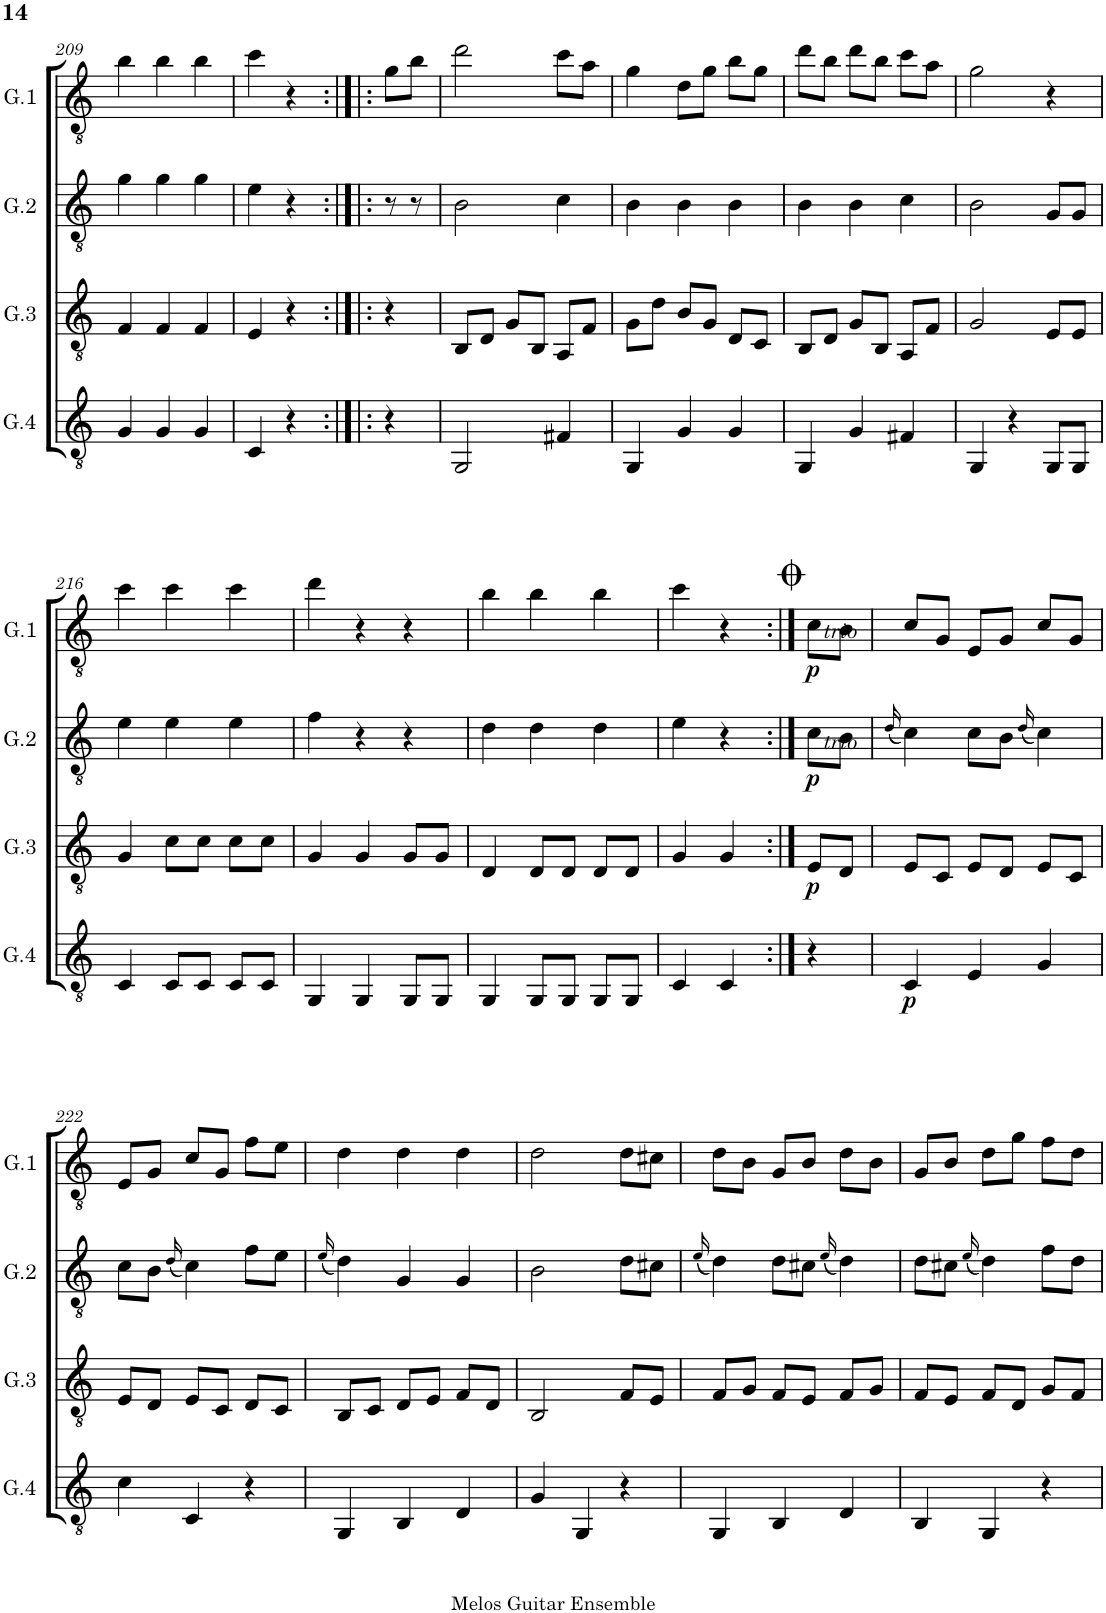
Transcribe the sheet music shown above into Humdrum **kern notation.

**kern	**dynam	**kern	**dynam	**kern	**dynam	**kern	**dynam
*part4	*part4	*part3	*part3	*part2	*part2	*part1	*part1
*staff4	*staff4	*staff3	*staff3	*staff2	*staff2	*staff1	*staff1
*I"G.4	*	*I"G.3	*	*I"G.2	*	*I"G.1	*
*I'G.4	*	*I'G.3	*	*I'G.2	*	*I'G.1	*
!!LO:PB:g=z
*clefGv2	*	*clefGv2	*	*clefGv2	*	*clefGv2	*
*k[]	*	*k[]	*	*k[]	*	*k[]	*
*M3/4	*	*M3/4	*	*M3/4	*	*M3/4	*
=209	=209	=209	=209	=209	=209	=209	=209
4G/	.	4F/	.	4g\	.	4b\	.
4G/	.	4F/	.	4g\	.	4b\	.
4G/	.	4F/	.	4g\	.	4b\	.
=210	=210	=210	=210	=210	=210	=210	=210
4C/	.	4E/	.	4e\	.	4cc\	.
4r	.	4r	.	4r	.	4r	.
=211:|!|:	=211:|!|:	=211:|!|:	=211:|!|:	=211:|!|:	=211:|!|:	=211:|!|:	=211:|!|:
4r	.	4r	.	8r	.	8g\L	.
.	.	.	.	8r	.	8b\J	.
=212	=212	=212	=212	=212	=212	=212	=212
2GG/	.	8BB/L	.	2B\	.	2dd\	.
.	.	8D/J	.	.	.	.	.
.	.	8G/L	.	.	.	.	.
.	.	8BB/J	.	.	.	.	.
4F#X/	.	8AA/L	.	4c\	.	8cc\L	.
.	.	8F/J	.	.	.	8a\J	.
=213	=213	=213	=213	=213	=213	=213	=213
4GG/	.	8G\L	.	4B\	.	4g\	.
.	.	8d\J	.	.	.	.	.
4G/	.	8B/L	.	4B\	.	8d\L	.
.	.	8G/J	.	.	.	8g\J	.
4G/	.	8D/L	.	4B\	.	8b\L	.
.	.	8C/J	.	.	.	8g\J	.
=214	=214	=214	=214	=214	=214	=214	=214
4GG/	.	8BB/L	.	4B\	.	8dd\L	.
.	.	8D/J	.	.	.	8b\J	.
4G/	.	8G/L	.	4B\	.	8dd\L	.
.	.	8BB/J	.	.	.	8b\J	.
4F#X/	.	8AA/L	.	4c\	.	8cc\L	.
.	.	8F/J	.	.	.	8a\J	.
=215	=215	=215	=215	=215	=215	=215	=215
4GG/	.	2G/	.	2B\	.	2g\	.
4r	.	.	.	.	.	.	.
8GG/L	.	8E/L	.	8G/L	.	4r	.
8GG/J	.	8E/J	.	8G/J	.	.	.
!!LO:LB:g=z
=216	=216	=216	=216	=216	=216	=216	=216
4C/	.	4G/	.	4e\	.	4cc\	.
8C/L	.	8c\L	.	4e\	.	4cc\	.
8C/J	.	8c\J	.	.	.	.	.
8C/L	.	8c\L	.	4e\	.	4cc\	.
8C/J	.	8c\J	.	.	.	.	.
=217	=217	=217	=217	=217	=217	=217	=217
4GG/	.	4G/	.	4f\	.	4dd\	.
4GG/	.	4G/	.	4r	.	4r	.
8GG/L	.	8G/L	.	4r	.	4r	.
8GG/J	.	8G/J	.	.	.	.	.
=218	=218	=218	=218	=218	=218	=218	=218
4GG/	.	4D/	.	4d\	.	4b\	.
8GG/L	.	8D/L	.	4d\	.	4b\	.
8GG/J	.	8D/J	.	.	.	.	.
8GG/L	.	8D/L	.	4d\	.	4b\	.
8GG/J	.	8D/J	.	.	.	.	.
=219	=219	=219	=219	=219	=219	=219	=219
4C/	.	4G/	.	4e\	.	4cc\	.
4C/	.	4G/	.	4r	.	4r	.
=220:|!	=220:|!	=220:|!	=220:|!	=220:|!	=220:|!	=220:|!	=220:|!
!	!	!	!	!	!	!LO:TX:b:i:t=trio	!
!	!	!	!	!LO:TX:b:i:t=trio	!	!	!
!	!	!	!LO:DY:b	!	!LO:DY:b	!	!LO:DY:b
4r	.	8E/L	p	8c\L	p	8c\L	p
.	.	8D/J	.	8B\J	.	8B\J	.
=221	=221	=221	=221	=221	=221	=221	=221
.	.	.	.	(16qd/	.	.	.
!	!LO:DY:b	!	!	!	!	!	!
4C/	p	8E/L	.	4c\)	.	8c/L	.
.	.	8C/J	.	.	.	8G/J	.
4E/	.	8E/L	.	8c\L	.	8E/L	.
.	.	8D/J	.	8B\J	.	8G/J	.
.	.	.	.	(16qd/	.	.	.
4G/	.	8E/L	.	4c\)	.	8c/L	.
.	.	8C/J	.	.	.	8G/J	.
!!LO:LB:g=z
=222	=222	=222	=222	=222	=222	=222	=222
4c\	.	8E/L	.	8c\L	.	8E/L	.
.	.	8D/J	.	8B\J	.	8G/J	.
.	.	.	.	(16qd/	.	.	.
4C/	.	8E/L	.	4c\)	.	8c/L	.
.	.	8C/J	.	.	.	8G/J	.
4r	.	8D/L	.	8f\L	.	8f\L	.
.	.	8C/J	.	8e\J	.	8e\J	.
=223	=223	=223	=223	=223	=223	=223	=223
.	.	.	.	(16qe/	.	.	.
4GG/	.	8BB/L	.	4d\)	.	4d\	.
.	.	8C/J	.	.	.	.	.
4BB/	.	8D/L	.	4G/	.	4d\	.
.	.	8E/J	.	.	.	.	.
4D/	.	8F/L	.	4G/	.	4d\	.
.	.	8D/J	.	.	.	.	.
=224	=224	=224	=224	=224	=224	=224	=224
4G/	.	2BB/	.	2B\	.	2d\	.
4GG/	.	.	.	.	.	.	.
4r	.	8F/L	.	8d\L	.	8d\L	.
.	.	8E/J	.	8c#X\J	.	8c#X\J	.
=225	=225	=225	=225	=225	=225	=225	=225
.	.	.	.	(16qe/	.	.	.
4GG/	.	8F/L	.	4d\)	.	8d\L	.
.	.	8G/J	.	.	.	8B\J	.
4BB/	.	8F/L	.	8d\L	.	8G/L	.
.	.	8E/J	.	8c#X\J	.	8B/J	.
.	.	.	.	(16qe/	.	.	.
4D/	.	8F/L	.	4d\)	.	8d\L	.
.	.	8G/J	.	.	.	8B\J	.
=226	=226	=226	=226	=226	=226	=226	=226
4BB/	.	8F/L	.	8d\L	.	8G/L	.
.	.	8E/J	.	8c#X\J	.	8B/J	.
.	.	.	.	(16qe/	.	.	.
4GG/	.	8F/L	.	4d\)	.	8d\L	.
.	.	8D/J	.	.	.	8g\J	.
4r	.	8G/L	.	8f\L	.	8f\L	.
.	.	8F/J	.	8d\J	.	8d\J	.
=	=	=	=	=	=	=	=
*-	*-	*-	*-	*-	*-	*-	*-
